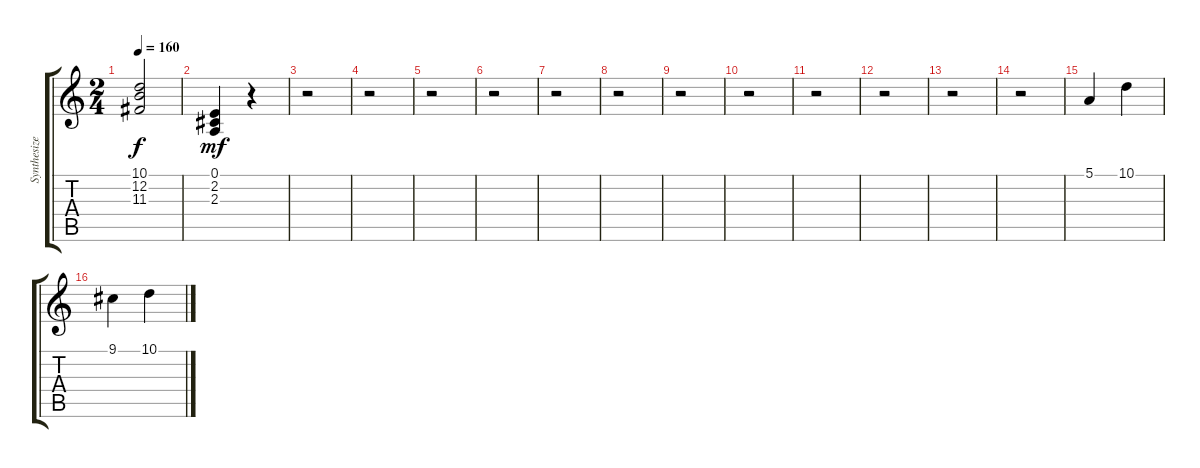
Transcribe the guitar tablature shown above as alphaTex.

\track ("Synthesizer(flute)" "Synthesize") {instrument oboe}
\staff {score tabs}
\tuning (E4 B3 G3 D3 A2 E2) {hide}
\ts (2 4)
\tempo 160
\clef g2
\ks c
(10.1{t} 12.2{t} 11.3{t}).2{dy f} |
(0.1 2.2 2.3).4{dy mf} r.4 |
r.2 |
r.2 |
r.2 |
r.2 |
r.2 |
r.2 |
r.2 |
r.2 |
r.2 |
r.2 |
r.2 |
r.2 |
5.1.4{volume 10} 10.1.4 |
9.1.4 10.1.4
